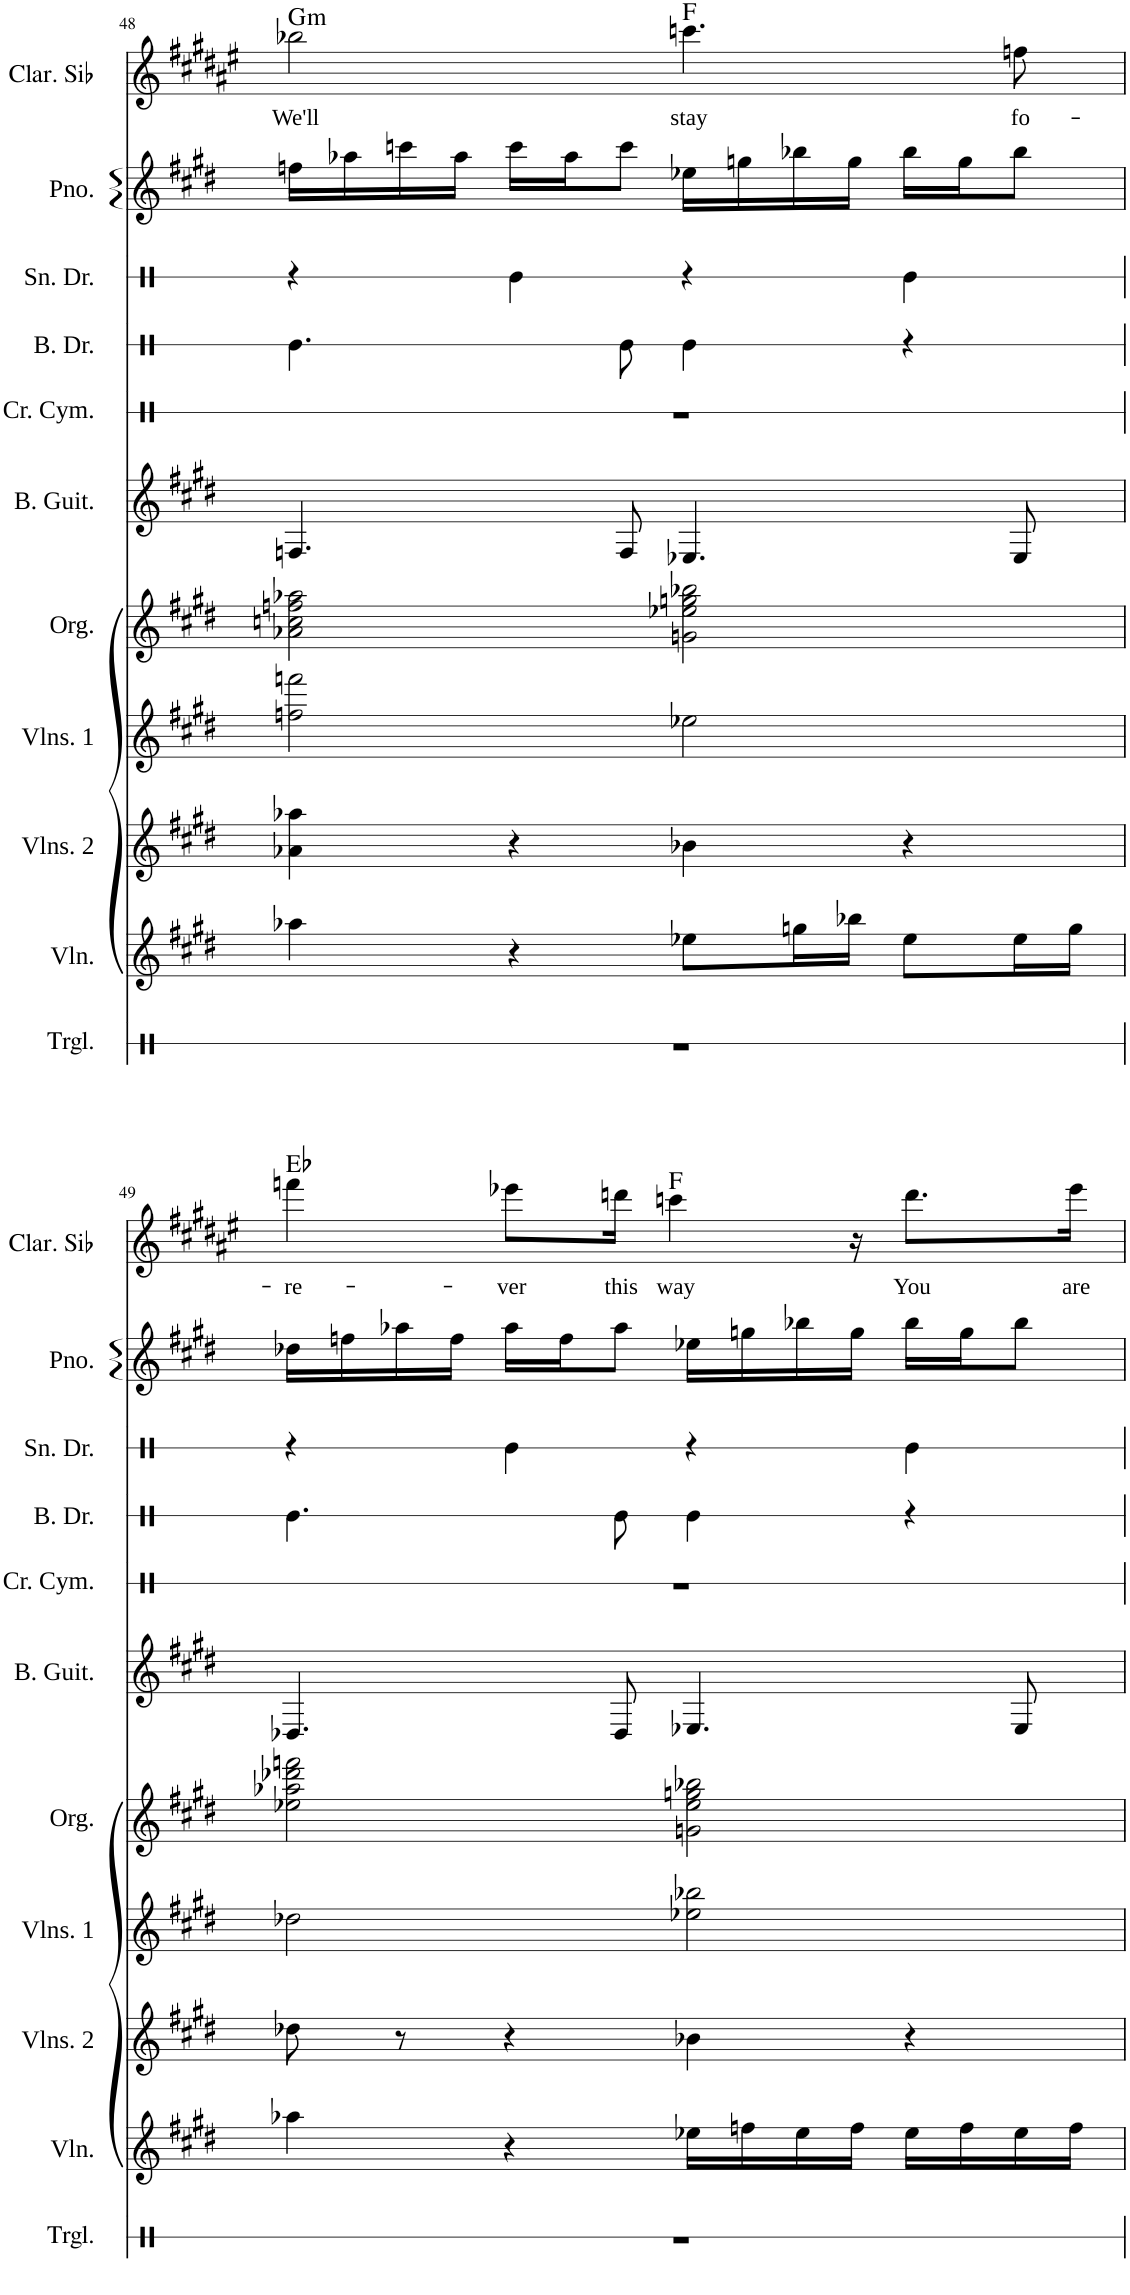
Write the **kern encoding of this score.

**kern	**kern	**kern	**kern	**kern	**kern	**kern	**kern	**kern	**kern	**kern	**text	**harte
*part11	*part10	*part9	*part8	*part7	*part6	*part5	*part4	*part3	*part2	*part1	*part1	*part1
*staff11	*staff10	*staff9	*staff8	*staff7	*staff6	*staff5	*staff4	*staff3	*staff2	*staff1	*staff1	*
*I"Triangle	*I"Violin	*I"Violins 2	*I"Violins 1	*I"Organ	*I"Bass Guitar	*I"Crash Cymbal	*I"Bass Drum	*I"Snare Drum	*I"Piano	*I"Clarinette en Sib	*	*
*I'Trgl.	*I'Vln.	*I'Vlns. 2	*I'Vlns. 1	*I'Org.	*I'B. Guit.	*I'Cr. Cym.	*I'B. Dr.	*I'Sn. Dr.	*I'Pno.	*I'Clar. Sib	*	*
!!LO:PB:g=z
*clefX	*clefG2	*clefG2	*clefG2	*clefG2	*clefG2	*clefX	*clefX	*clefX	*clefG2	*clefG2	*	*
*	*	*	*	*	*	*	*	*	*	*Trd1c2	*	*
*k[f#c#g#d#]	*k[f#c#g#d#]	*k[f#c#g#d#]	*k[f#c#g#d#]	*k[f#c#g#d#]	*k[f#c#g#d#]	*k[f#c#g#d#]	*k[f#c#g#d#]	*k[f#c#g#d#]	*k[f#c#g#d#]	*k[f#c#g#d#a#e#]	*	*
*M4/4	*M4/4	*M4/4	*M4/4	*M4/4	*M4/4	*M4/4	*M4/4	*M4/4	*M4/4	*M4/4	*	*
=48	=48	=48	=48	=48	=48	=48	=48	=48	=48	=48	=48	=48
!	!	!	!	!	!	!	!	!	!	!	!LO:LY:b	!LO:H:kt=m
1r	4aa-X\	4a-X\ 4aa-X\	2ffn\ 2fffn\	2a-X\ 2ccn\ 2ffn\ 2aa-X\	4.Fn/	1r	4.Re\	4r	16ffn\LL	2bb-X\	We'll	G:min
.	.	.	.	.	.	.	.	.	16aa-X\	.	.	.
.	.	.	.	.	.	.	.	.	16cccn\	.	.	.
.	.	.	.	.	.	.	.	.	16aa-\JJ	.	.	.
.	4r	4r	.	.	.	.	.	4Re\	16ccc\LL	.	.	.
.	.	.	.	.	.	.	.	.	16aa-\J	.	.	.
.	.	.	.	.	8F/	.	8Re\	.	8ccc\J	.	.	.
!	!	!	!	!	!	!	!	!	!	!	!LO:LY:b	!
.	8ee-X\L	4b-X\	2ee-X\	2gn\ 2ee-X\ 2ggn\ 2bb-X\	4.E-X/	.	4Re\	4r	16ee-X\LL	4.cccn\	stay	F:maj
.	.	.	.	.	.	.	.	.	16ggn\	.	.	.
.	16ggn\L	.	.	.	.	.	.	.	16bb-X\	.	.	.
.	16bb-X\JJ	.	.	.	.	.	.	.	16gg\JJ	.	.	.
.	8ee-\L	4r	.	.	.	.	4r	4Re\	16bb-\LL	.	.	.
.	.	.	.	.	.	.	.	.	16gg\J	.	.	.
!	!	!	!	!	!	!	!	!	!	!	!LO:LY:b	!
.	16ee-\L	.	.	.	8E-/	.	.	.	8bb-\J	8ffn\	fo-	.
.	16gg\JJ	.	.	.	.	.	.	.	.	.	.	.
!!LO:LB:g=z
=49	=49	=49	=49	=49	=49	=49	=49	=49	=49	=49	=49	=49
!	!	!	!	!	!	!	!	!	!	!	!LO:LY:b	!
1r	4aa-X\	8dd-X\	2dd-X\	2ee-X\ 2aa-X\ 2ddd-X\ 2fffn\	4.D-X/	1r	4.Re\	4r	16dd-X\LL	4fffn\	-re-	Eb:maj
.	.	.	.	.	.	.	.	.	16ffn\	.	.	.
.	.	8r	.	.	.	.	.	.	16aa-X\	.	.	.
.	.	.	.	.	.	.	.	.	16ff\JJ	.	.	.
!	!	!	!	!	!	!	!	!	!	!	!LO:LY:b	!
.	4r	4r	.	.	.	.	.	4Re\	16aa-\LL	8eee-X\L	-ver	.
.	.	.	.	.	.	.	.	.	16ff\J	.	.	.
!	!	!	!	!	!	!	!	!	!	!	!LO:LY:b	!
.	.	.	.	.	8D-/	.	8Re\	.	8aa-\J	16dddn\Jk	this	.
!	!	!	!	!	!	!	!	!	!	!	!LO:LY:b	!
.	.	.	.	.	.	.	.	.	.	4cccn\	way	F:maj
.	16ee-X\LL	4b-X\	2ee-X\ 2bb-X\	2gn\ 2ee-\ 2ggn\ 2bb-X\	4.E-X/	.	4Re\	4r	16ee-X\LL	.	.	.
.	16ffn\	.	.	.	.	.	.	.	16ggn\	.	.	.
.	16ee-\	.	.	.	.	.	.	.	16bb-X\	.	.	.
.	16ff\JJ	.	.	.	.	.	.	.	16gg\JJ	16r	.	.
!	!	!	!	!	!	!	!	!	!	!	!LO:LY:b	!
.	16ee-\LL	4r	.	.	.	.	4r	4Re\	16bb-\LL	8.ddd\L	You	.
.	16ff\	.	.	.	.	.	.	.	16gg\J	.	.	.
.	16ee-\	.	.	.	8E-/	.	.	.	8bb-\J	.	.	.
!	!	!	!	!	!	!	!	!	!	!	!LO:LY:b	!
.	16ff\JJ	.	.	.	.	.	.	.	.	16eee-\Jk	are	.
=	=	=	=	=	=	=	=	=	=	=	=	=
*-	*-	*-	*-	*-	*-	*-	*-	*-	*-	*-	*-	*-
